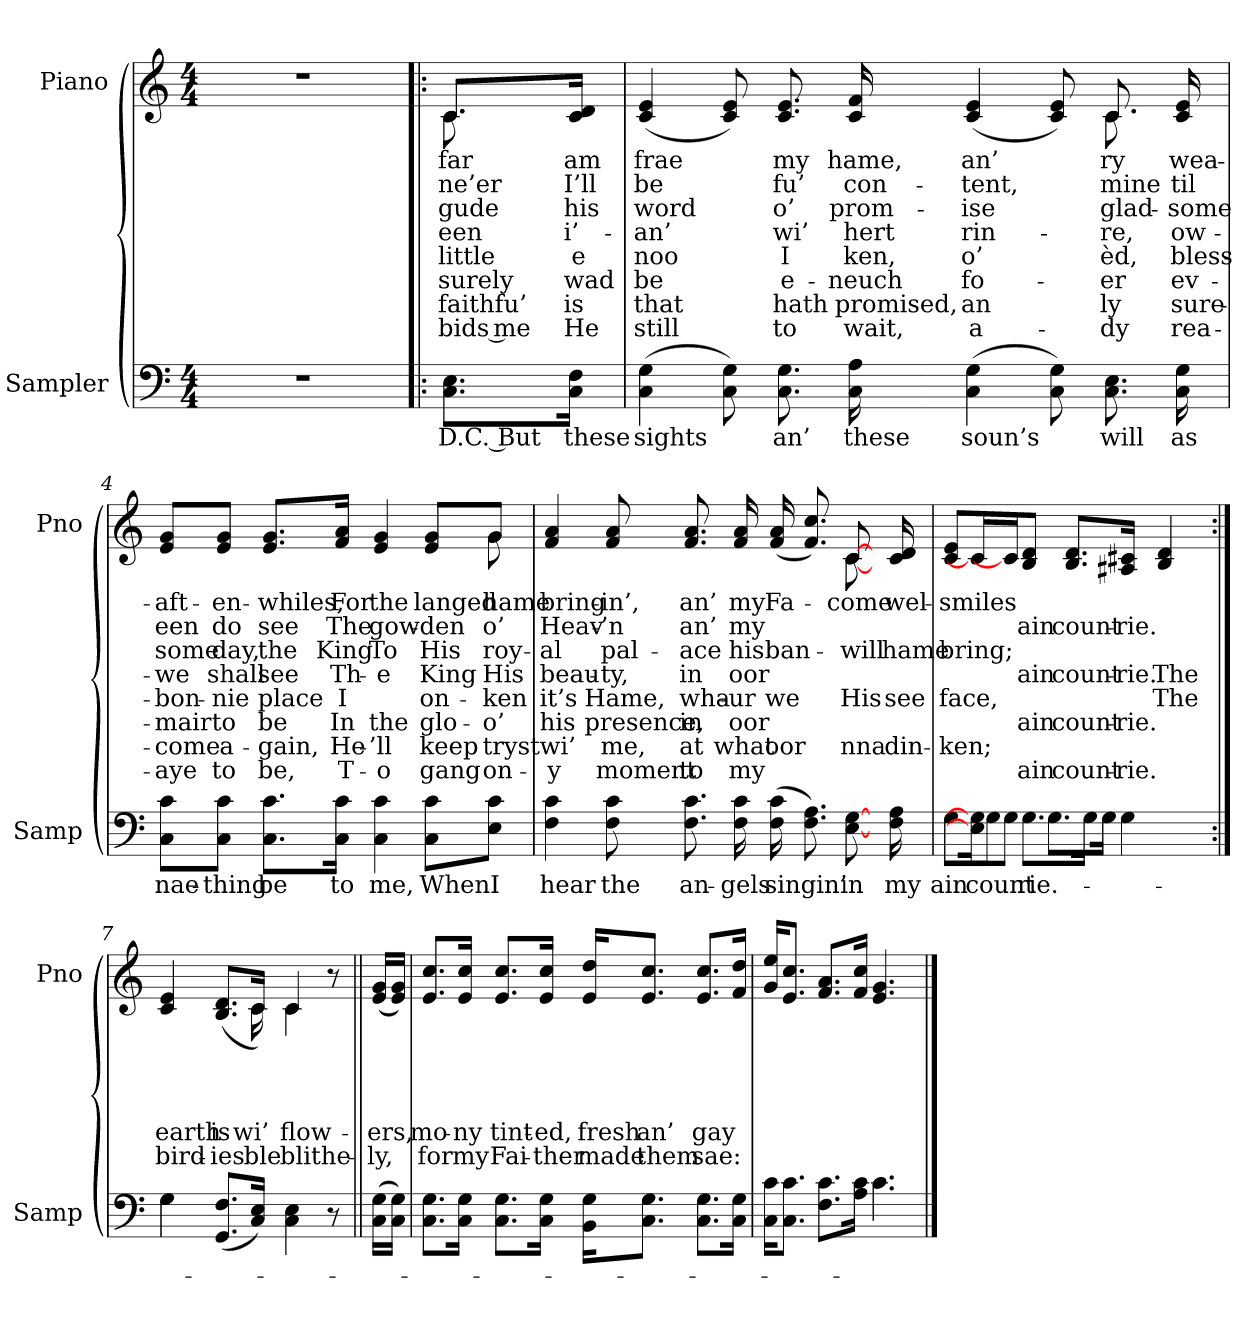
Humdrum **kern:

**kern	**text	**kern	**text	**text	**text	**text	**text	**text	**text	**text
*part2	*part2	*part1	*part1	*part1	*part1	*part1	*part1	*part1	*part1	*part1
*staff2	*staff2	*staff1	*staff1	*staff1	*staff1	*staff1	*staff1	*staff1	*staff1	*staff1
*I"Sampler	*	*I"Piano	*	*	*	*	*	*	*	*
*I'Samp	*	*I'Pno	*	*	*	*	*	*	*	*
*clefF4	*	*clefG2	*	*	*	*	*	*	*	*
*M4/4	*	*M4/4	*	*	*	*	*	*	*	*
=1	=1	=1	=1	=1	=1	=1	=1	=1	=1	=1
1r	.	1r	.	.	.	.	.	.	.	.
=2!|:	=2!|:	=2!|:	=2!|:	=2!|:	=2!|:	=2!|:	=2!|:	=2!|:	=2!|:	=2!|:
*	*	*^	*	*	*	*	*	*	*	*
8.C\ 8.E\L	D.C. But	8.c/L	8.c	far	ne’er	gude	-een	little	surely	faithfu’	bids me
16C\ 16F\Jk	these	16c/ 16d/Jk	16ryy	am	I’ll	his	-i’-	-e	wad	is	He
=3	=3	=3	=3	=3	=3	=3	=3	=3	=3	=3	=3
(4C 4G	sights	(4c 4e	1ryy	frae	be	word	an’	noo	be	that	still
8C 8G)	.	8c 8e)	.	.	.	.	.	.	.	.	.
8.C 8.G	an’	8.c 8.e	.	my	fu’	o’	wi’	I	e-	hath	to
16C 16A	these	16c 16f	.	hame,	con-	prom-	hert	ken,	-neuch	promised,	wait,
(4C 4G	soun’s	(4c 4e	.	an’	-tent,	-ise	rin-	o’	fo-	an	a-
8C 8G)	.	8c 8e)	.	.	.	.	.	.	.	.	.
8.C 8.E	will	8.c/	8.c	-ry	mine	glad-	-re,	-èd,	-er	-ly	-dy
16C 16G	as	16c 16e	16ryy	wea-	-til	some	ow-	bless-	ev-	sure-	rea-
=4	=4	=4	=4	=4	=4	=4	=4	=4	=4	=4	=4
8C\ 8c\L	nae-	8e/ 8g/L	2..ryy	aft-	een	-some	we	bon-	mair	come	aye
8C\ 8c\J	-thing	8e/ 8g/J	.	-en-	do	day,	shall	-nie	to	a-	to
8.C\ 8.c\L	be	8.e/ 8.g/L	.	-whiles,	see	the	see	place	be	-gain,	be,
16C\ 16c\Jk	to	16f/ 16a/Jk	.	For	The	King	Th-	I	In	He-	T-
4C 4c	me,	4e 4g	.	the	gow-	To	-e	.	the	-’ll	-o
8C\ 8c\L	When	8e/ 8g/L	.	langed	-den	His	King	on-	glo-	keep	gang
8E\ 8c\J	I	8g/J	8g	hame	o’	roy-	His	ken	o’	tryst	on-
=5	=5	=5	=5	=5	=5	=5	=5	=5	=5	=5	=5
4F 4c	hear	4f 4a	2..ryy	bring-	Heav-	-al	beau-	it’s	his	wi’	-y
8F 8c	the	8f 8a	.	-in’,	-’n	pal-	-ty,	Hame,	presence,	me,	moment
8.F 8.c	an-	8.f 8.a	.	an’	an’	-ace	in	wha-	in	at	to
16F 16c	-gels	16f 16a	.	my	my	his	oor	-ur	oor	what	my
(16F\ 16c\	singin’	(16f/ 16a/	.	Fa-	.	ban-	.	we	.	oor	.
8.F\ 8.A\)	.	8.f/ 8.cc/)	.	.	.	.	.	.	.	.	.
[8E [8G	in	[8c/	[8c	-come	.	will	.	His	.	-nna	.
16ryy	.	16ryy	8ryy	.	.	.	.	.	.	.	.
16F 16A	my	16c 16d	.	wel-	.	hame	.	see	.	din-	.
*	*	*v	*v	*	*	*	*	*	*	*	*
=6	=6	=6	=6	=6	=6	=6	=6	=6	=6	=6
*^	*	*	*	*	*	*	*	*	*	*
8G\L	8G\L	ain	8c/ 8e/L	smiles	.	bring;	.	face,	.	ken;	.
16E]\ 16G]\K	8G\J	count-	16c/L]	.	.	.	.	.	.	.	.
8G\J	.	.	16c/J]	.	.	.	.	.	.	.	.
.	8.G\L	-rie.	8B/ 8d/J	.	ain	.	ain	.	ain	.	ain
8.G\L	.	.	.	.	.	.	.	.	.	.	.
.	.	.	8.B/ 8.d/L	.	count-	.	count-	.	count-	.	count-
.	16G\Jk	.	.	.	.	.	.	.	.	.	.
16G\Jk	4G	.	.	.	.	.	.	.	.	.	.
4G\	.	.	16A#X/ 16c#X/Jk	.	-rie.	.	-rie.	.	-rie.	.	-rie.
.	.	.	4B 4d	.	.	.	The	The	.	.	.
.	16ryy	.	.	.	.	.	.	.	.	.	.
16ryy	16ryy	.	.	.	.	.	.	.	.	.	.
=7:|!	=7:|!	=7:|!	=7:|!	=7:|!	=7:|!	=7:|!	=7:|!	=7:|!	=7:|!	=7:|!	=7:|!
*	*	*	*^	*	*	*	*	*	*	*	*
4G\	4G	.	4c 4e	4..ryy	.	.	.	earth	bird-	.	.	.
(8.GG/ 8.F/L	2ryy	.	(8.B/ 8.d/L	.	.	.	.	is	-ies	.	.	.
16C/ 16E/Jk)	.	.	16c/Jk)	16c	.	.	.	wi’	-ble	.	.	.
4C 4E	.	.	4c/	4c	.	.	.	flow-	blithe-	.	.	.
8r	8ryy	.	8r	8ryy	.	.	.	.	.	.	.	.
=8||	=8||	=8||	=8||	=8||	=8||	=8||	=8||	=8||	=8||	=8||	=8||	=8||
!	!	!	!LO:TX:t=Refrain	!	!	!	!	!	!	!	!	!
*v	*v	*	*	*	*	*	*	*	*	*	*	*
*	*	*v	*v	*	*	*	*	*	*	*	*
(16C\ 16G\LL	.	(16e/ 16g/LL	.	.	.	-ers,	-ly,	.	.	.
16C\ 16G\JJ)	.	16e/ 16g/JJ)	.	.	.	.	.	.	.	.
=9	=9	=9	=9	=9	=9	=9	=9	=9	=9	=9
8.C\ 8.G\L	.	8.e/ 8.cc/L	.	.	.	mo-	for	.	.	.
16C\ 16G\Jk	.	16e/ 16cc/Jk	.	.	.	-ny	my	.	.	.
8.C\ 8.G\L	.	8.e/ 8.cc/L	.	.	.	tint-	Fai-	.	.	.
16C\ 16G\Jk	.	16e/ 16cc/Jk	.	.	.	-ed,	-ther	.	.	.
16BB\ 16G\KL	.	16e/ 16dd/KL	.	.	.	fresh	made	.	.	.
8.C\ 8.G\J	.	8.e/ 8.cc/J	.	.	.	an’	them	.	.	.
8.C\ 8.G\L	.	8.e/ 8.cc/L	.	.	.	gay	sae:	.	.	.
16C\ 16G\Jk	.	16f/ 16dd/Jk	.	.	.	.	.	.	.	.
=10	=10	=10	=10	=10	=10	=10	=10	=10	=10	=10
*^	*	*	*	*	*	*	*	*	*	*
16C\ 16c\KL	2ryy	.	16g/ 16ee/KL	.	.	.	.	.	.	.	.
8.C\ 8.c\J	.	.	8.e/ 8.cc/J	.	.	.	.	.	.	.	.
8.F\ 8.c\L	.	.	8.f/ 8.a/L	.	.	.	.	.	.	.	.
16A\ 16c\Jk	.	.	16f/ 16cc/Jk	.	.	.	.	.	.	.	.
4.c\	4.c	.	4.e 4.g	.	.	.	.	.	.	.	.
*v	*v	*	*	*	*	*	*	*	*	*	*
==	==	==	==	==	==	==	==	==	==	==
*-	*-	*-	*-	*-	*-	*-	*-	*-	*-	*-
